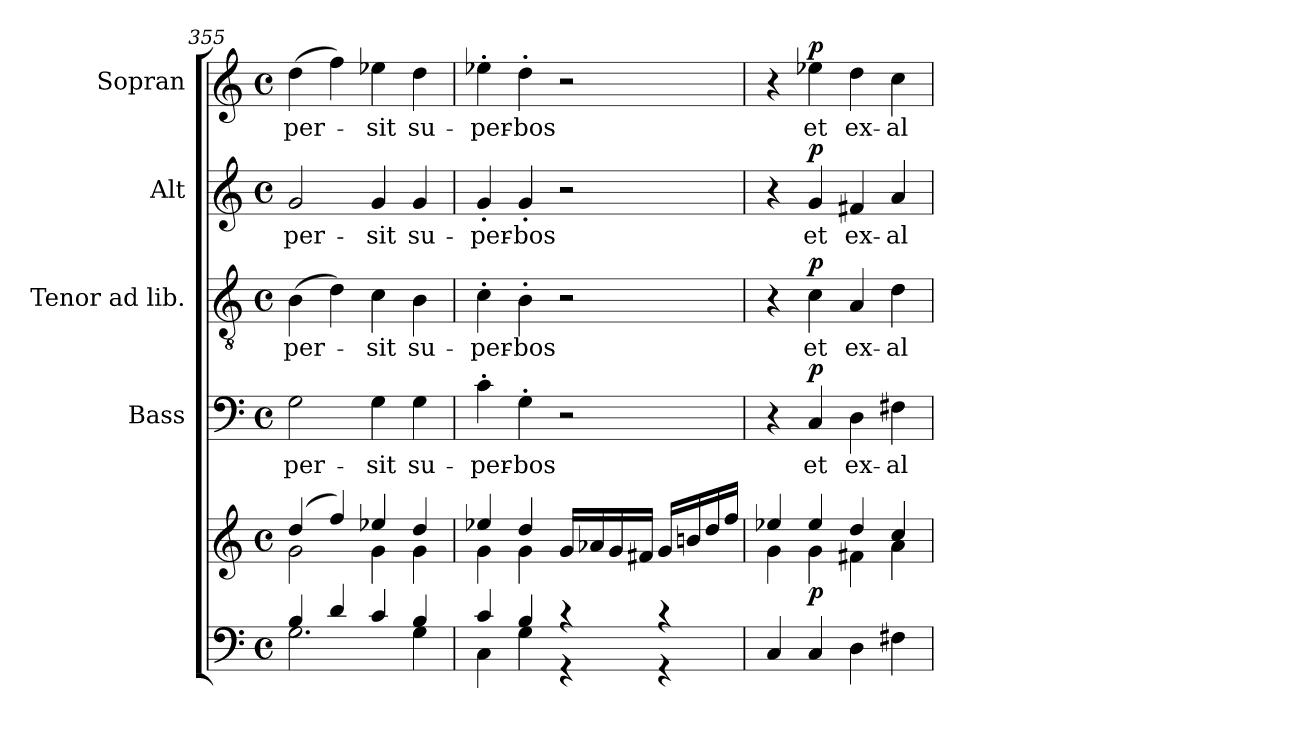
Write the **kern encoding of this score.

**kern	**kern	**dynam	**kern	**text	**dynam	**kern	**text	**dynam	**kern	**text	**dynam	**kern	**text	**dynam
*part5	*part5	*part5	*part4	*part4	*part4	*part3	*part3	*part3	*part2	*part2	*part2	*part1	*part1	*part1
*staff6	*staff5	*staff5/6	*staff4	*staff4	*staff4	*staff3	*staff3	*staff3	*staff2	*staff2	*staff2	*staff1	*staff1	*staff1
*	*	*	*I"Bass	*	*	*I"Tenor ad lib.	*	*	*I"Alt	*	*	*I"Sopran	*	*
*	*	*	*I'B.	*	*	*I'T.	*	*	*I'A.	*	*	*I'S.	*	*
*clefF4	*clefG2	*	*clefF4	*	*	*clefGv2	*	*	*clefG2	*	*	*clefG2	*	*
*k[]	*k[]	*	*k[]	*	*	*k[]	*	*	*k[]	*	*	*k[]	*	*
*C:	*C:	*	*C:	*	*	*C:	*	*	*C:	*	*	*C:	*	*
*M4/4	*M4/4	*	*M4/4	*	*	*M4/4	*	*	*M4/4	*	*	*M4/4	*	*
*met(c)	*met(c)	*	*met(c)	*	*	*met(c)	*	*	*met(c)	*	*	*met(c)	*	*
=355	=355	=355	=355	=355	=355	=355	=355	=355	=355	=355	=355	=355	=355	=355
*^	*^	*	*	*	*	*	*	*	*	*	*	*	*	*
!	!	!	!	!	!	!LO:LY:b	!	!	!LO:LY:b	!	!	!LO:LY:b	!	!	!LO:LY:b	!
4B/	2.G\	(>4dd/	2g\	.	2G\	-per-	.	(>4B\	-per-	.	2g/	-per-	.	(>4dd\	-per-	.
4d/	.	4ff/)	.	.	.	.	.	4d\)	.	.	.	.	.	4ff\)	.	.
!	!	!	!	!	!	!LO:LY:b	!	!	!LO:LY:b	!	!	!LO:LY:b	!	!	!LO:LY:b	!
4c/	.	4ee-X/	4g\	.	4G\	-sit	.	4c\	-sit	.	4g/	-sit	.	4ee-X\	-sit	.
!	!	!	!	!	!	!LO:LY:b	!	!	!LO:LY:b	!	!	!LO:LY:b	!	!	!LO:LY:b	!
4B/	4G\	4dd/	4g\	.	4G\	su-	.	4B\	su-	.	4g/	su-	.	4dd\	su-	.
=356	=356	=356	=356	=356	=356	=356	=356	=356	=356	=356	=356	=356	=356	=356	=356	=356
!	!	!	!	!	!	!LO:LY:b	!	!	!LO:LY:b	!	!	!LO:LY:b	!	!	!LO:LY:b	!
4c/	4C\	4ee-X/	4g\	.	4c'>\	-per-	.	4c'>\	-per-	.	4g'</	-per-	.	4ee-X'>\	-per-	.
!	!	!	!	!	!	!LO:LY:b	!	!	!LO:LY:b	!	!	!LO:LY:b	!	!	!LO:LY:b	!
4B/	4G\	4dd/	4g\	.	4G'>\	-bos	.	4B'>\	-bos	.	4g'</	-bos	.	4dd'>\	-bos	.
4r	4r	16g/LL	2ryy	.	2r	.	.	2r	.	.	2r	.	.	2r	.	.
.	.	16a-X/	.	.	.	.	.	.	.	.	.	.	.	.	.	.
.	.	16g/	.	.	.	.	.	.	.	.	.	.	.	.	.	.
.	.	16f#X/JJ	.	.	.	.	.	.	.	.	.	.	.	.	.	.
4r	4r	16g/LL	.	.	.	.	.	.	.	.	.	.	.	.	.	.
.	.	16bn/	.	.	.	.	.	.	.	.	.	.	.	.	.	.
.	.	16dd/	.	.	.	.	.	.	.	.	.	.	.	.	.	.
.	.	16ff/JJ	.	.	.	.	.	.	.	.	.	.	.	.	.	.
*v	*v	*	*	*	*	*	*	*	*	*	*	*	*	*	*	*
!!LO:PB:g=z
=357	=357	=357	=357	=357	=357	=357	=357	=357	=357	=357	=357	=357	=357	=357	=357
4C/	4ee-X/	4g\	.	4r	.	.	4r	.	.	4r	.	.	4r	.	.
!	!	!	!LO:DY:b	!	!LO:LY:b	!LO:DY:a	!	!LO:LY:b	!LO:DY:a	!	!LO:LY:b	!LO:DY:a	!	!LO:LY:b	!LO:DY:a
4C/	4ee-/	4g\	p	4C/	et	p	4c\	et	p	4g/	et	p	4ee-X\	et	p
!	!	!	!	!	!LO:LY:b	!	!	!LO:LY:b	!	!	!LO:LY:b	!	!	!LO:LY:b	!
4D\	4dd/	4f#X\	.	4D\	ex-	.	4A/	ex-	.	4f#X/	ex-	.	4dd\	ex-	.
!	!	!	!	!	!LO:LY:b	!	!	!LO:LY:b	!	!	!LO:LY:b	!	!	!LO:LY:b	!
4F#X\	4cc/	4a\	.	4F#X\	-al-	.	4d\	-al-	.	4a/	-al-	.	4cc\	-al-	.
*	*v	*v	*	*	*	*	*	*	*	*	*	*	*	*	*
=	=	=	=	=	=	=	=	=	=	=	=	=	=	=
*-	*-	*-	*-	*-	*-	*-	*-	*-	*-	*-	*-	*-	*-	*-
